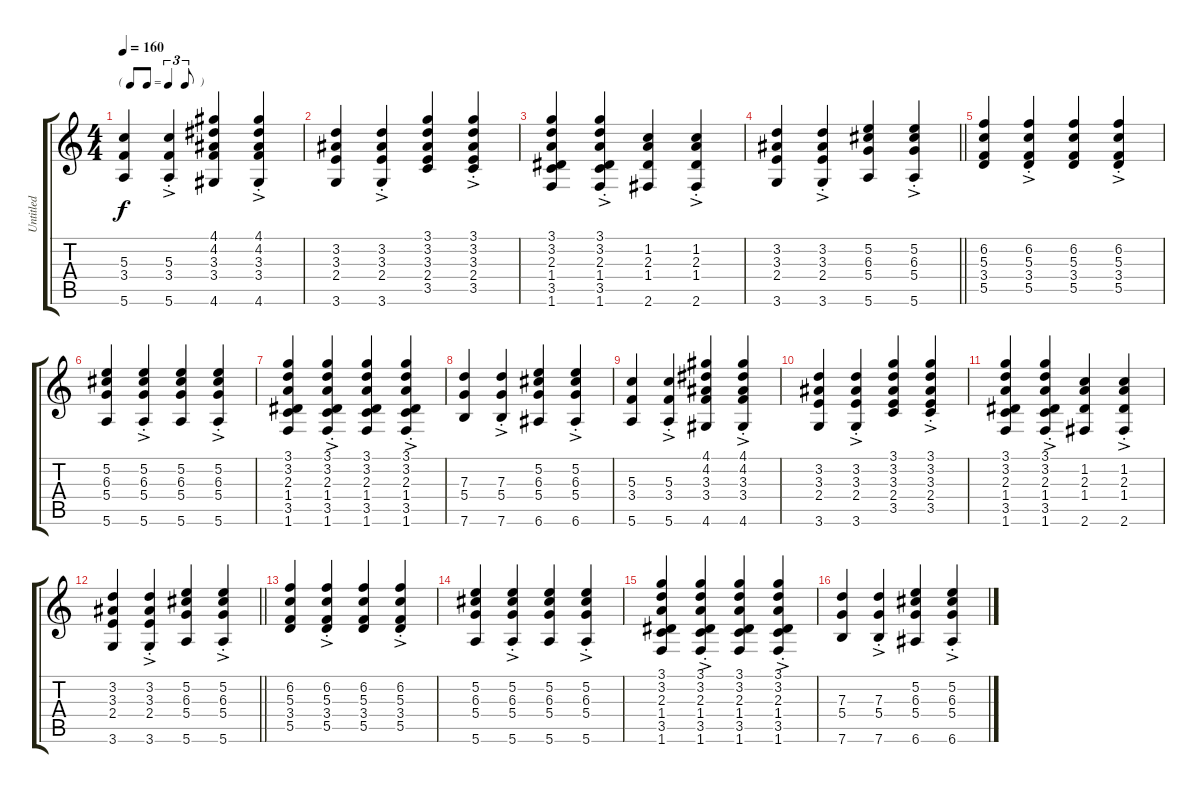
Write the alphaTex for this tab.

\track ("Untitled" "Untitled") {instrument acousticguitarnylon}
\staff {score tabs}
\tuning (E4 B3 G3 D3 A2 E2) {hide}
\ts (4 4)
\tf triplet8th
\tempo 160
\clef g2
\ks c
(5.3 3.4 5.6).4{dy f} (5.3{ac st} 3.4{ac st} 5.6{ac st}).4 (4.1 4.2 3.3 3.4 4.6).4 (4.1{ac st} 4.2{ac st} 3.3{ac st} 3.4{ac st} 4.6{ac st}).4 |
(3.2 3.3 2.4 3.6).4 (3.2{ac st} 3.3{ac st} 2.4{ac st} 3.6{ac st}).4 (3.1 3.2 3.3 2.4 3.5).4 (3.1{ac st} 3.2{ac st} 3.3{ac st} 2.4{ac st} 3.5{ac st}).4 |
(3.1 3.2 2.3 1.4 3.5 1.6).4 (3.1{ac st} 3.2{ac st} 2.3{ac st} 1.4{ac st} 3.5{ac st} 1.6{ac st}).4 (1.2 2.3 1.4 2.6).4 (1.2{ac st} 2.3{ac st} 1.4{ac st} 2.6{ac st}).4 |
\barLineRight lightlight
(3.2 3.3 2.4 3.6).4 (3.2{ac st} 3.3{ac st} 2.4{ac st} 3.6{ac st}).4 (5.2 6.3 5.4 5.6).4 (5.2{ac st} 6.3{ac st} 5.4{ac st} 5.6{ac st}).4 |
(6.2 5.3 3.4 5.5).4 (6.2{ac st} 5.3{ac st} 3.4{ac st} 5.5{ac st}).4 (6.2 5.3 3.4 5.5).4 (6.2{ac st} 5.3{ac st} 3.4{ac st} 5.5{ac st}).4 |
(5.2 6.3 5.4 5.6).4 (5.2{ac st} 6.3{ac st} 5.4{ac st} 5.6{ac st}).4 (5.2 6.3 5.4 5.6).4 (5.2{ac st} 6.3{ac st} 5.4{ac st} 5.6{ac st}).4 |
(3.1 3.2 2.3 1.4 3.5 1.6).4 (3.1{ac st} 3.2{ac st} 2.3{ac st} 1.4{ac st} 3.5{ac st} 1.6{ac st}).4 (3.1 3.2 2.3 1.4 3.5 1.6).4 (3.1{ac st} 3.2{ac st} 2.3{ac st} 1.4{ac st} 3.5{ac st} 1.6{ac st}).4 |
(7.3 5.4 7.6).4 (7.3{ac st} 5.4{ac st} 7.6{ac st}).4 (5.2 6.3 5.4 6.6).4 (5.2{ac st} 6.3{ac st} 5.4{ac st} 6.6{ac st}).4 |
(5.3 3.4 5.6).4 (5.3{ac st} 3.4{ac st} 5.6{ac st}).4 (4.1 4.2 3.3 3.4 4.6).4 (4.1{ac st} 4.2{ac st} 3.3{ac st} 3.4{ac st} 4.6{ac st}).4 |
(3.2 3.3 2.4 3.6).4 (3.2{ac st} 3.3{ac st} 2.4{ac st} 3.6{ac st}).4 (3.1 3.2 3.3 2.4 3.5).4 (3.1{ac st} 3.2{ac st} 3.3{ac st} 2.4{ac st} 3.5{ac st}).4 |
(3.1 3.2 2.3 1.4 3.5 1.6).4 (3.1{ac st} 3.2{ac st} 2.3{ac st} 1.4{ac st} 3.5{ac st} 1.6{ac st}).4 (1.2 2.3 1.4 2.6).4 (1.2{ac st} 2.3{ac st} 1.4{ac st} 2.6{ac st}).4 |
\barLineRight lightlight
(3.2 3.3 2.4 3.6).4 (3.2{ac st} 3.3{ac st} 2.4{ac st} 3.6{ac st}).4 (5.2 6.3 5.4 5.6).4 (5.2{ac st} 6.3{ac st} 5.4{ac st} 5.6{ac st}).4 |
(6.2 5.3 3.4 5.5).4 (6.2{ac st} 5.3{ac st} 3.4{ac st} 5.5{ac st}).4 (6.2 5.3 3.4 5.5).4 (6.2{ac st} 5.3{ac st} 3.4{ac st} 5.5{ac st}).4 |
(5.2 6.3 5.4 5.6).4 (5.2{ac st} 6.3{ac st} 5.4{ac st} 5.6{ac st}).4 (5.2 6.3 5.4 5.6).4 (5.2{ac st} 6.3{ac st} 5.4{ac st} 5.6{ac st}).4 |
(3.1 3.2 2.3 1.4 3.5 1.6).4 (3.1{ac st} 3.2{ac st} 2.3{ac st} 1.4{ac st} 3.5{ac st} 1.6{ac st}).4 (3.1 3.2 2.3 1.4 3.5 1.6).4 (3.1{ac st} 3.2{ac st} 2.3{ac st} 1.4{ac st} 3.5{ac st} 1.6{ac st}).4 |
(7.3 5.4 7.6).4 (7.3{ac st} 5.4{ac st} 7.6{ac st}).4 (5.2 6.3 5.4 6.6).4 (5.2{ac st} 6.3{ac st} 5.4{ac st} 6.6{ac st}).4
